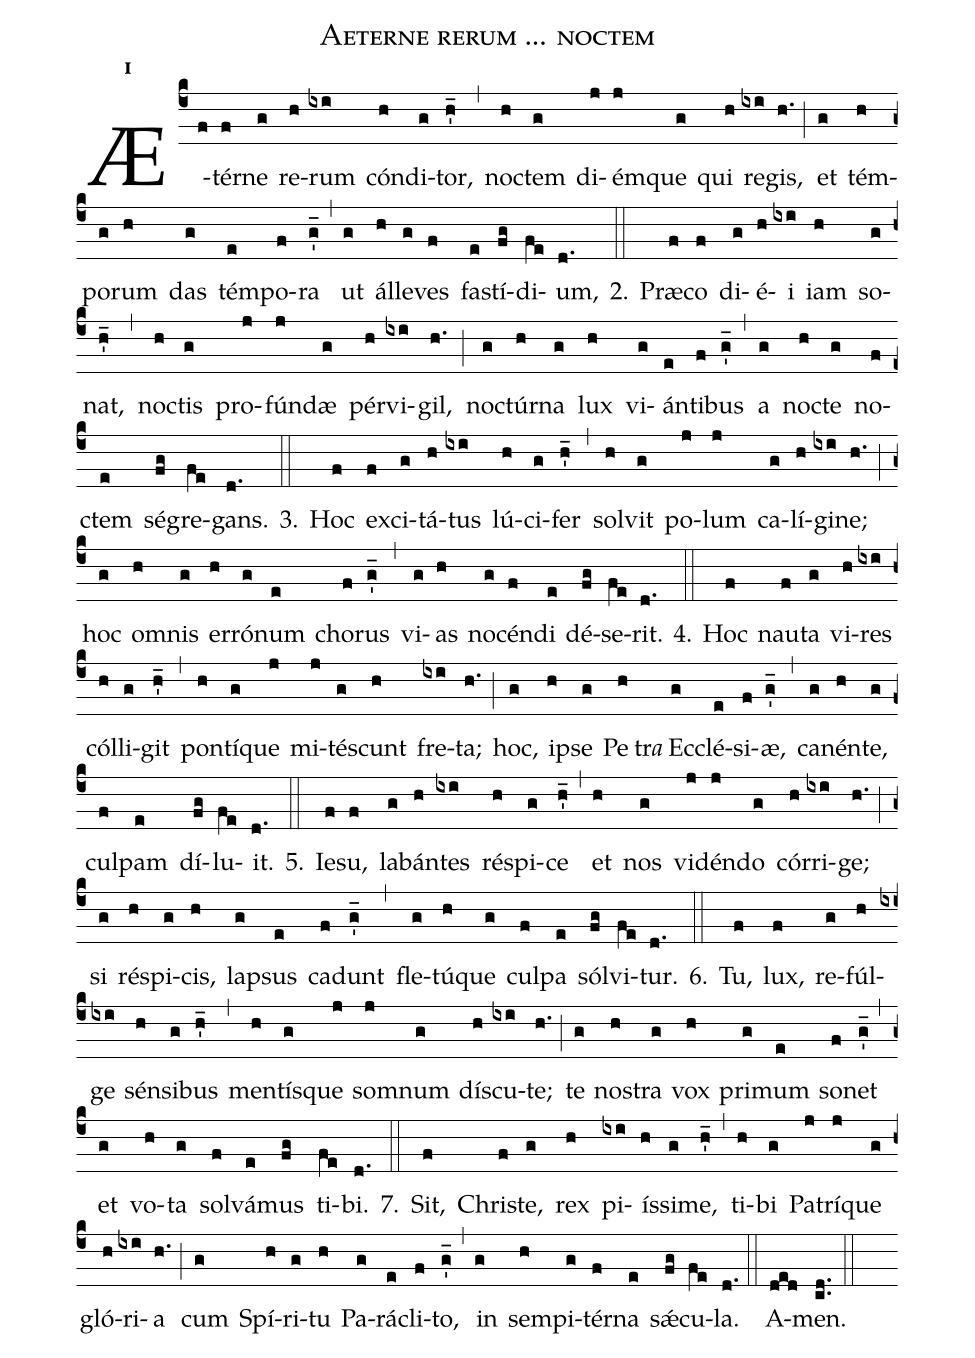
name:Aeterne rerum ... noctem;
office-part:Hymnus;
mode:1;
%%
initial-style: 1;
name: Aeterne rerum conditor;
book: Liber Hymnarius, p. 184;
occasion: Tempore Per Annum Diebus Dominicis I & III;
office-part: Ad Laudes H;
user-notes: ;
commentary: ;
annotation: 1;
centering-scheme: english;
fontsize: 12;
font: OFLSortsMillGoudy;
height: 11;
width: 4.5;
%%
(c4)Æ(f)tér(f)ne(g) re(h)rum(ixi) cón(h)di(g)tor,(h'_) (,)
no(h)ctem(g) di(j)ém(j)que(g) qui(h) re(ixi)gis,(h.) (;)
et(g) tém(h)po(g)rum(h) das(g) tém(e)po(f)ra(g'_) (,)
ut(g) ál(h)le(g)ves(f) fa(e)stí(fg)di(fe)um,(d.)

2.(::)
Præ(f)co(f) di(g)é(h)i(ixi) iam(h) so(g)nat,(h'_) (,)
no(h)ctis(g) pro(j)fún(j)dæ(g) pér(h)vi(ixi)gil,(h.) (;)
no(g)ctúr(h)na(g) lux(h) vi(g)án(e)ti(f)bus(g'_) (,)
a(g) no(h)cte(g) no(f)ctem(e) sé(fg)gre(fe)gans.(d.)

3.(::)
Hoc(f) ex(f)ci(g)tá(h)tus(ixi) lú(h)ci(g)fer(h'_) (,)
sol(h)vit(g) po(j)lum(j) ca(g)lí(h)gi(ixi)ne;(h.) (;)
hoc(g) om(h)nis(g) er(h)ró(g)num(e) cho(f)rus(g'_) (,)
vi(g)as(h) no(g)cén(f)di(e) dé(fg)se(fe)rit.(d.)

4.(::)
Hoc(f) nau(f)ta(g) vi(h)res(ixi) cól(h)li(g)git(h'_) (,)
pon(h)tí(g)que(j) mi(j)té(g)scunt(h) fre(ixi)ta;(h.) (;)
hoc,(g) i(h)pse(g) Pe(h)tr<i>a</i>() Ec(g)clé(e)si(f)æ,(g'_) (,)
ca(g)nén(h)te,(g) cul(f)pam(e) dí(fg)lu(fe)it.(d.)

5.(::)
Ie(f)su,(f) la(g)bán(h)tes(ixi) ré(h)spi(g)ce(h'_) (,)
et(h) nos(g) vi(j)dén(j)do(g) cór(h)ri(ixi)ge;(h.) (;)
si(g) ré(h)spi(g)cis,(h) la(g)psus(e) ca(f)dunt(g'_) (,)
fle(g)tú(h)que(g) cul(f)pa(e) sól(fg)vi(fe)tur.(d.)

6.(::)
Tu,(f) lux,(f) re(g)fúl(h)ge(ixi) sén(h)si(g)bus(h'_) (,)
men(h)tís(g)que(j) som(j)num(g) dís(h)cu(ixi)te;(h.) (;)
te(g) no(h)stra(g) vox(h) pri(g)mum(e) so(f)net(g'_) (,)
et(g) vo(h)ta(g) sol(f)vá(e)mus(fg) ti(fe)bi.(d.)

7.(::)
Sit,(f) Chri(f)ste,(g) rex(h) pi(ixi)ís(h)si(g)me,(h'_) (,)
ti(h)bi(g) Pa(j)trí(j)que(g) gló(h)ri(ixi)a(h.) (;)
cum(g) Spí(h)ri(g)tu(h) Pa(g)rá(e)cli(f)to,(g'_) (,)
in(g) sem(h)pi(g)tér(f)na(e) sǽ(fg)cu(fe)la.(d.) (::)
A(ded)men.(cd..) (::)
